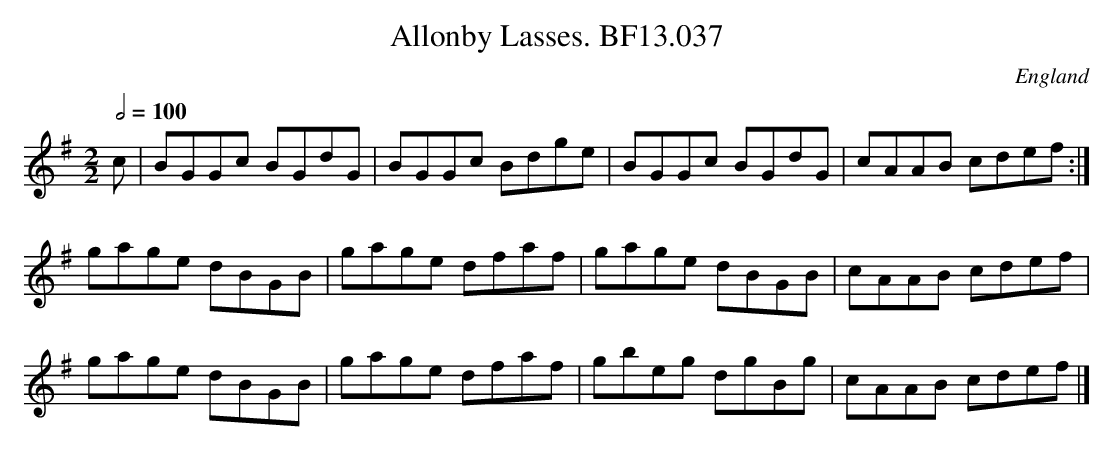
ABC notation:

X:1
T:Allonby Lasses. BF13.037
L:1/8
M:2/2
O:England
Q:1/2=100
K:G major
c|BGGc BGdG|BGGc Bdge|BGGc BGdG|cAAB cdef:|!
gage dBGB|gage dfaf|gage dBGB|cAAB cdef|!
gage dBGB|gage dfaf|gbeg dgBg|cAAB cdef|]
